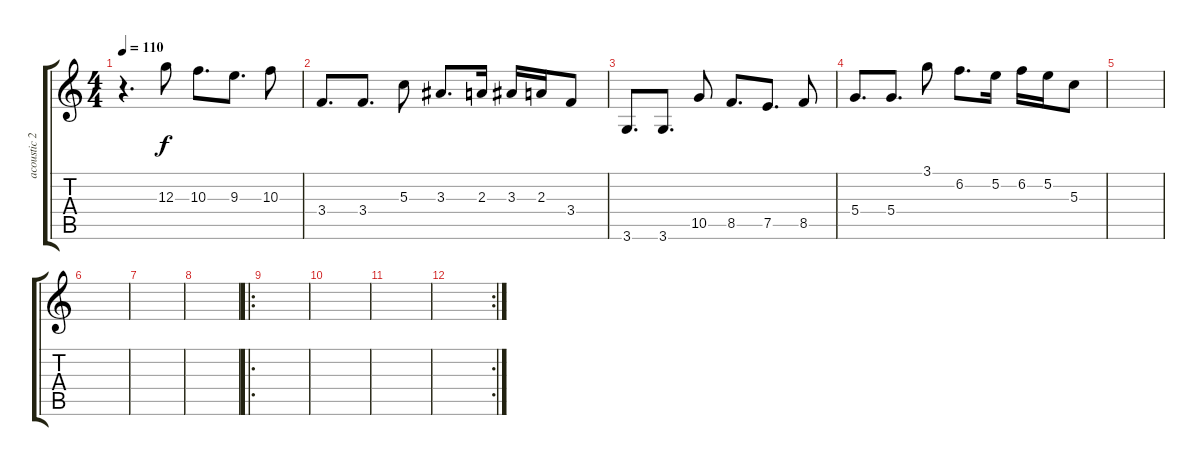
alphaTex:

\track ("acoustic 2" "acoustic 2") {instrument electricguitarclean}
\staff {score tabs}
\tuning (E4 B3 G3 D3 A2 E2) {hide}
\ts (4 4)
\tempo 110
\clef g2
\ks c
r.4{d dy f} 12.3.8 10.3.8{d} 9.3.8{d} 10.3.8 |
3.4.8{d} 3.4.8{d} 5.3.8 3.3.8{d} 2.3.16 3.3.16 2.3.16 3.4.8 |
3.6.8{d} 3.6.8{d} 10.5.8 8.5.8{d} 7.5.8{d} 8.5.8 |
5.4.8{d} 5.4.8{d} 3.1.8 6.2.8{d} 5.2.16 6.2.16 5.2.16 5.3.8 |
|
|
|
|
\ro
|
|
|
\rc 2
